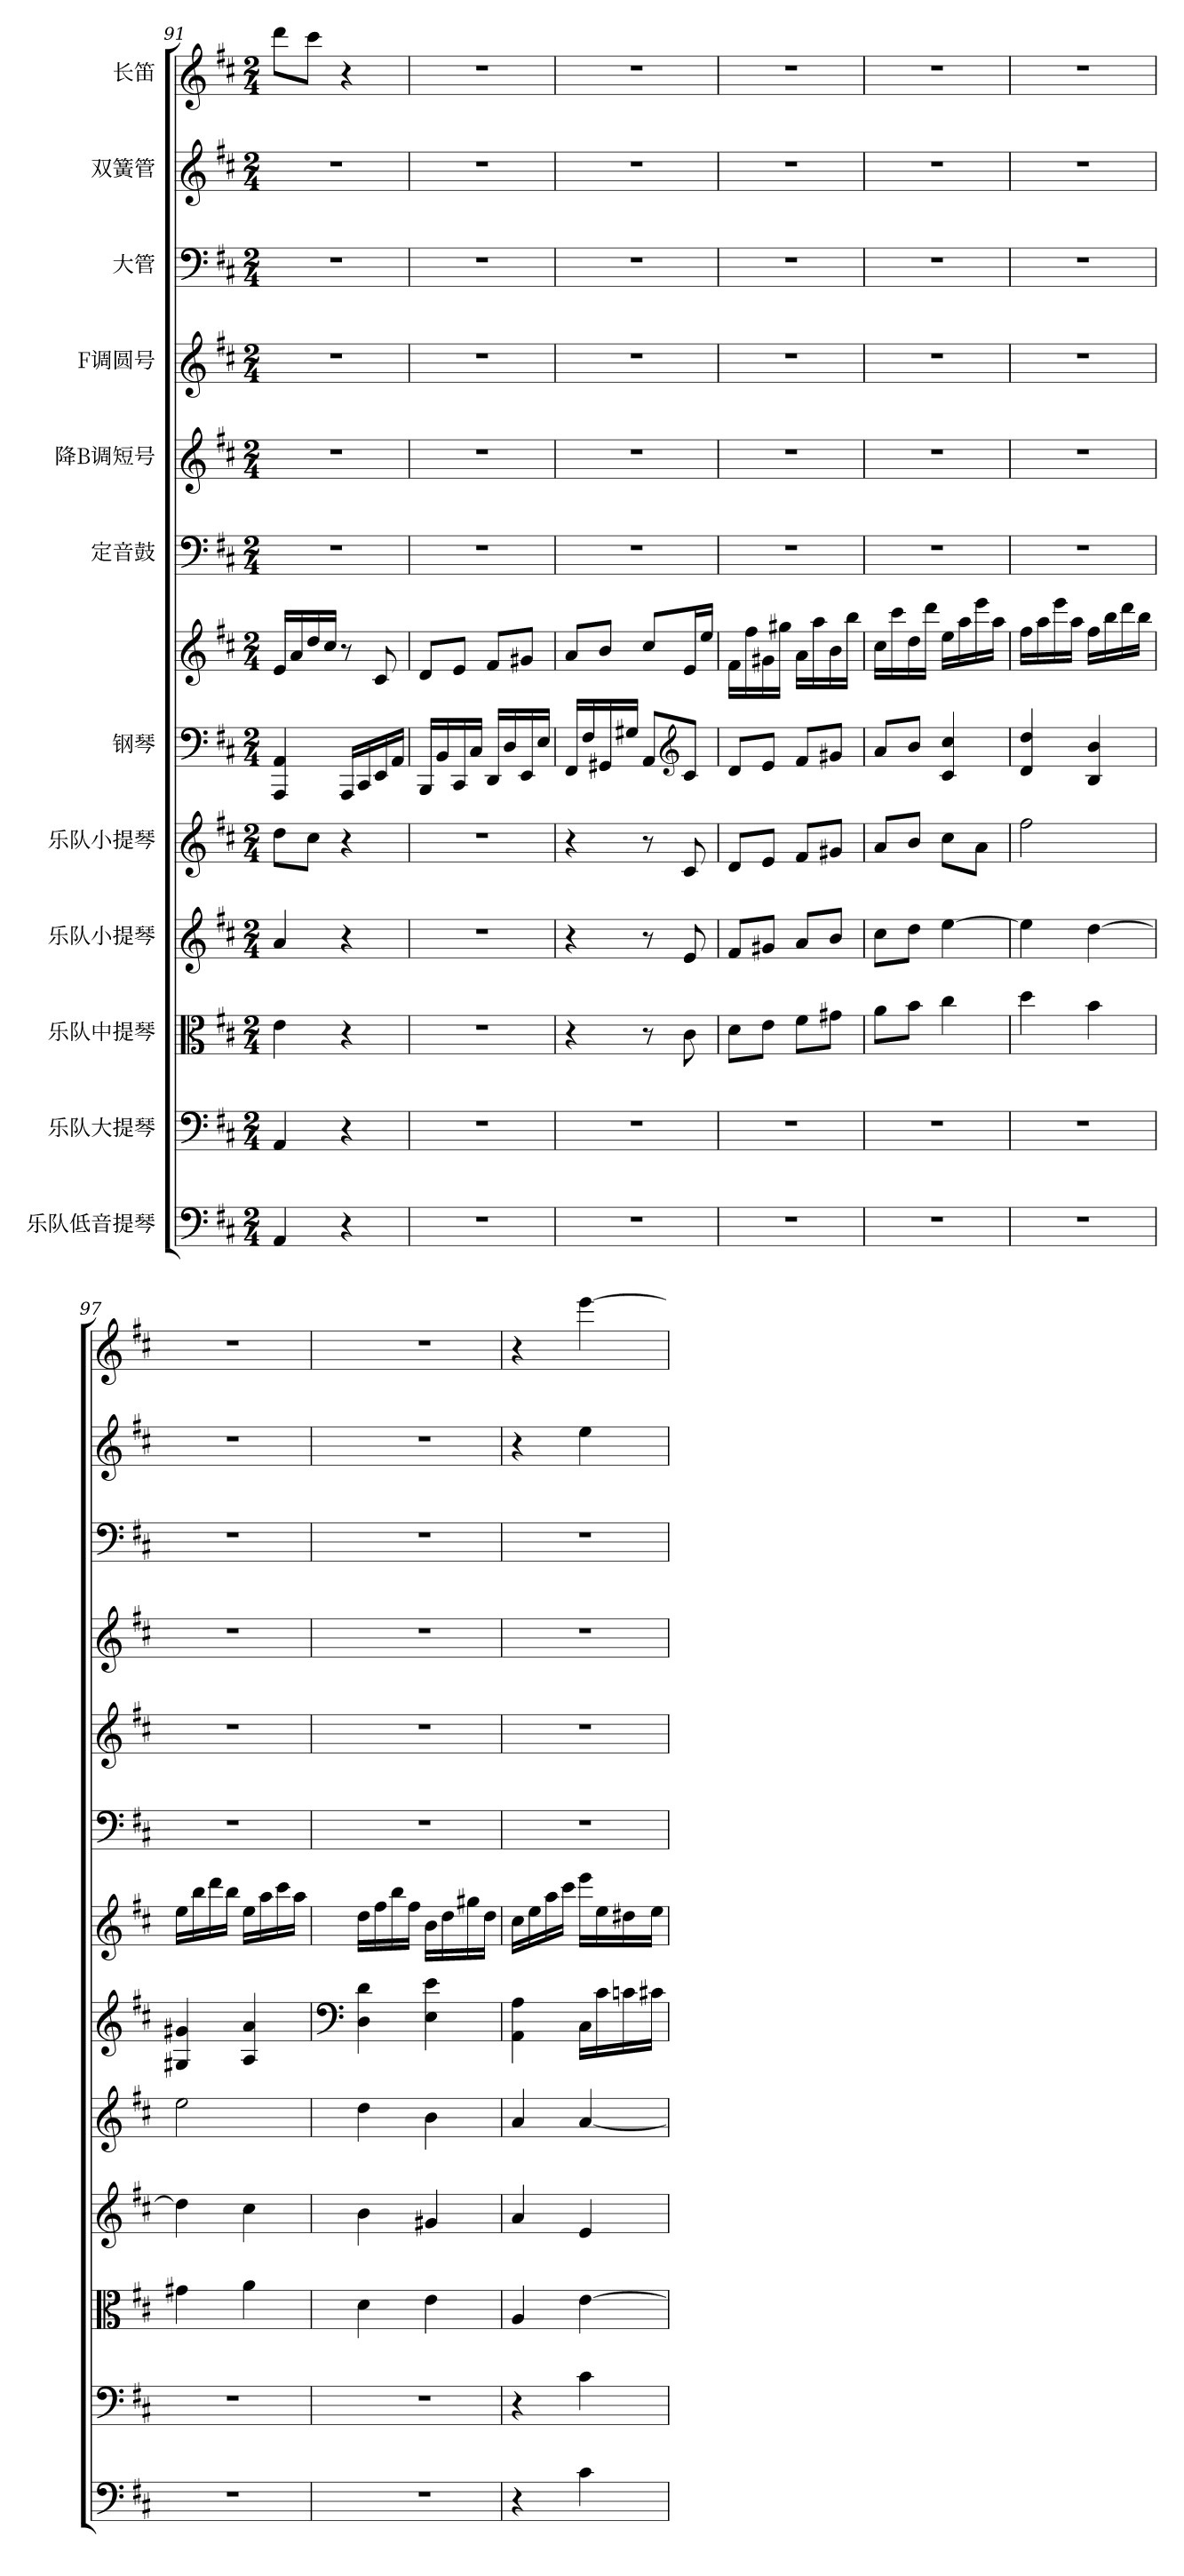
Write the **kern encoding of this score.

**kern	**kern	**kern	**kern	**kern	**kern	**kern	**kern	**kern	**kern	**kern	**kern	**kern
*part12	*part11	*part10	*part9	*part8	*part7	*part7	*part6	*part5	*part4	*part3	*part2	*part1
*staff13	*staff12	*staff11	*staff10	*staff9	*staff8	*staff7	*staff6	*staff5	*staff4	*staff3	*staff2	*staff1
*I"乐队低音提琴	*I"乐队大提琴	*I"乐队中提琴	*I"乐队小提琴	*I"乐队小提琴	*I"钢琴	*	*I"定音鼓	*I"降B调短号	*I"F调圆号	*I"大管	*I"双簧管	*I"长笛
*clefF4	*clefF4	*clefC3	*clefG2	*clefG2	*clefF4	*clefG2	*clefF4	*clefG2	*clefG2	*clefF4	*clefG2	*clefG2
*ITrd7c12	*	*	*	*	*	*	*	*ITrd1c2	*ITrd4c7	*	*	*
*k[f#c#]	*k[f#c#]	*k[f#c#]	*k[f#c#]	*k[f#c#]	*k[f#c#]	*k[f#c#]	*k[f#c#]	*k[]	*k[f#]	*k[f#c#]	*k[f#c#]	*k[f#c#]
*M2/4	*M2/4	*M2/4	*M2/4	*M2/4	*M2/4	*M2/4	*M2/4	*M2/4	*M2/4	*M2/4	*M2/4	*M2/4
=91	=91	=91	=91	=91	=91	=91	=91	=91	=91	=91	=91	=91
4AAA/	4AA/	4e\	4a/	8dd\L	4AAA/ 4AA/	16e/LL	2r	2r	2r	2r	2r	8ddd\L
.	.	.	.	.	.	16a/	.	.	.	.	.	.
.	.	.	.	8cc#\J	.	16dd/	.	.	.	.	.	8ccc#\J
.	.	.	.	.	.	16cc#/JJ	.	.	.	.	.	.
4r	4r	4r	4r	4r	16AAA/LL	8r	.	.	.	.	.	4r
.	.	.	.	.	16CC#/	.	.	.	.	.	.	.
.	.	.	.	.	16EE/	8c#/	.	.	.	.	.	.
.	.	.	.	.	16AA/JJ	.	.	.	.	.	.	.
=92	=92	=92	=92	=92	=92	=92	=92	=92	=92	=92	=92	=92
2r	2r	2r	2r	2r	16BBB/LL	8d/L	2r	2r	2r	2r	2r	2r
.	.	.	.	.	16BB/	.	.	.	.	.	.	.
.	.	.	.	.	16CC#/	8e/J	.	.	.	.	.	.
.	.	.	.	.	16C#/JJ	.	.	.	.	.	.	.
.	.	.	.	.	16DD/LL	8f#/L	.	.	.	.	.	.
.	.	.	.	.	16D/	.	.	.	.	.	.	.
.	.	.	.	.	16EE/	8g#X/J	.	.	.	.	.	.
.	.	.	.	.	16E/JJ	.	.	.	.	.	.	.
=93	=93	=93	=93	=93	=93	=93	=93	=93	=93	=93	=93	=93
2r	2r	4r	4r	4r	16FF#/LL	8a/L	2r	2r	2r	2r	2r	2r
.	.	.	.	.	16F#/	.	.	.	.	.	.	.
.	.	.	.	.	16GG#X/	8b/J	.	.	.	.	.	.
.	.	.	.	.	16G#X/JJ	.	.	.	.	.	.	.
.	.	8r	8r	8r	8AA/L	8cc#/L	.	.	.	.	.	.
*	*	*	*	*	*clefG2	*	*	*	*	*	*	*
.	.	8c#\	8e/	8c#/	8c#/J	16e/L	.	.	.	.	.	.
.	.	.	.	.	.	16ee/JJ	.	.	.	.	.	.
!!LO:PB:g=z
=94	=94	=94	=94	=94	=94	=94	=94	=94	=94	=94	=94	=94
2r	2r	8d\L	8f#/L	8d/L	8d/L	16f#\LL	2r	2r	2r	2r	2r	2r
.	.	.	.	.	.	16ff#\	.	.	.	.	.	.
.	.	8e\J	8g#X/J	8e/J	8e/J	16g#X\	.	.	.	.	.	.
.	.	.	.	.	.	16gg#X\JJ	.	.	.	.	.	.
.	.	8f#\L	8a/L	8f#/L	8f#/L	16a\LL	.	.	.	.	.	.
.	.	.	.	.	.	16aa\	.	.	.	.	.	.
.	.	8g#X\J	8b/J	8g#X/J	8g#X/J	16b\	.	.	.	.	.	.
.	.	.	.	.	.	16bb\JJ	.	.	.	.	.	.
=95	=95	=95	=95	=95	=95	=95	=95	=95	=95	=95	=95	=95
2r	2r	8a\L	8cc#\L	8a/L	8a/L	16cc#\LL	2r	2r	2r	2r	2r	2r
.	.	.	.	.	.	16ccc#\	.	.	.	.	.	.
.	.	8b\J	8dd\J	8b/J	8b/J	16dd\	.	.	.	.	.	.
.	.	.	.	.	.	16ddd\JJ	.	.	.	.	.	.
.	.	4cc#\	[4ee\	8cc#\L	4c#/ 4cc#/	16ee\LL	.	.	.	.	.	.
.	.	.	.	.	.	16aa\	.	.	.	.	.	.
.	.	.	.	8a\J	.	16eee\	.	.	.	.	.	.
.	.	.	.	.	.	16aa\JJ	.	.	.	.	.	.
=96	=96	=96	=96	=96	=96	=96	=96	=96	=96	=96	=96	=96
2r	2r	4dd\	4ee\]	2ff#\	4d/ 4dd/	16ff#\LL	2r	2r	2r	2r	2r	2r
.	.	.	.	.	.	16aa\	.	.	.	.	.	.
.	.	.	.	.	.	16eee\	.	.	.	.	.	.
.	.	.	.	.	.	16aa\JJ	.	.	.	.	.	.
.	.	4b\	[4dd\	.	4B/ 4b/	16ff#\LL	.	.	.	.	.	.
.	.	.	.	.	.	16bb\	.	.	.	.	.	.
.	.	.	.	.	.	16ddd\	.	.	.	.	.	.
.	.	.	.	.	.	16bb\JJ	.	.	.	.	.	.
=97	=97	=97	=97	=97	=97	=97	=97	=97	=97	=97	=97	=97
2r	2r	4g#X\	4dd\]	2ee\	4G#X/ 4g#X/	16ee\LL	2r	2r	2r	2r	2r	2r
.	.	.	.	.	.	16bb\	.	.	.	.	.	.
.	.	.	.	.	.	16ddd\	.	.	.	.	.	.
.	.	.	.	.	.	16bb\JJ	.	.	.	.	.	.
.	.	4a\	4cc#\	.	4A/ 4a/	16ee\LL	.	.	.	.	.	.
.	.	.	.	.	.	16aa\	.	.	.	.	.	.
.	.	.	.	.	.	16ccc#\	.	.	.	.	.	.
.	.	.	.	.	.	16aa\JJ	.	.	.	.	.	.
!!LO:PB:g=z
=98	=98	=98	=98	=98	=98	=98	=98	=98	=98	=98	=98	=98
*	*	*	*	*	*clefF4	*	*	*	*	*	*	*
2r	2r	4d\	4b\	4dd\	4D\ 4d\	16dd\LL	2r	2r	2r	2r	2r	2r
.	.	.	.	.	.	16ff#\	.	.	.	.	.	.
.	.	.	.	.	.	16bb\	.	.	.	.	.	.
.	.	.	.	.	.	16ff#\JJ	.	.	.	.	.	.
.	.	4e\	4g#X/	4b\	4E\ 4e\	16b\LL	.	.	.	.	.	.
.	.	.	.	.	.	16dd\	.	.	.	.	.	.
.	.	.	.	.	.	16gg#X\	.	.	.	.	.	.
.	.	.	.	.	.	16dd\JJ	.	.	.	.	.	.
=99	=99	=99	=99	=99	=99	=99	=99	=99	=99	=99	=99	=99
4r	4r	4A/	4a/	4a/	4AA\ 4A\	16cc#\LL	2r	2r	2r	2r	4r	4r
.	.	.	.	.	.	16ee\	.	.	.	.	.	.
.	.	.	.	.	.	16aa\	.	.	.	.	.	.
.	.	.	.	.	.	16ccc#\JJ	.	.	.	.	.	.
4C#\	4c#\	[4e\	4e/	[4a/	16C#\LL	16eee\LL	.	.	.	.	4ee\	[4eee\
.	.	.	.	.	16c#\	16ee\	.	.	.	.	.	.
.	.	.	.	.	16cn\	16dd#X\	.	.	.	.	.	.
.	.	.	.	.	16c#X\JJ	16ee\JJ	.	.	.	.	.	.
=	=	=	=	=	=	=	=	=	=	=	=	=
*-	*-	*-	*-	*-	*-	*-	*-	*-	*-	*-	*-	*-
